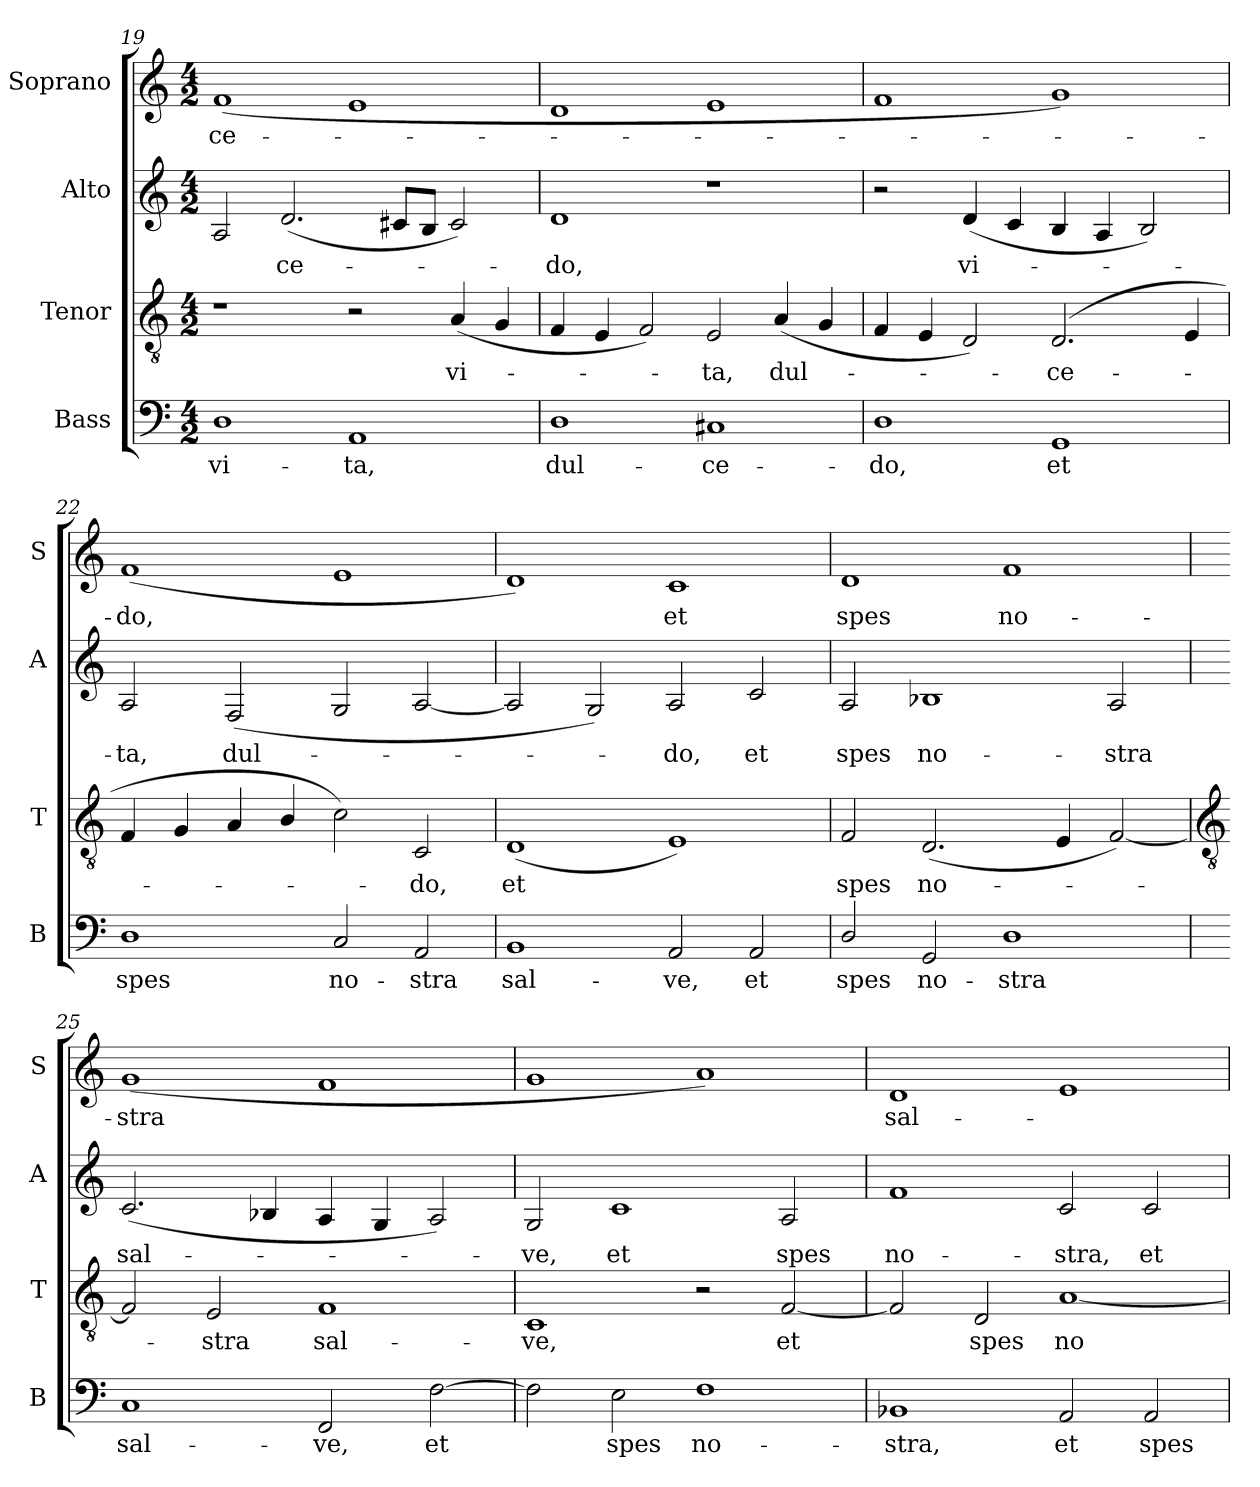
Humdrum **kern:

**kern	**text	**kern	**text	**kern	**text	**kern	**text
*part4	*part4	*part3	*part3	*part2	*part2	*part1	*part1
*staff4	*staff4	*staff3	*staff3	*staff2	*staff2	*staff1	*staff1
*I"Bass	*	*I"Tenor	*	*I"Alto	*	*I"Soprano	*
*I'B	*	*I'T	*	*I'A	*	*I'S	*
!!LO:LB:g=z
*clefF4	*	*clefGv2	*	*clefG2	*	*clefG2	*
*k[]	*	*k[]	*	*k[]	*	*k[]	*
*C:	*	*C:	*	*C:	*	*C:	*
*M4/2	*	*M4/2	*	*M4/2	*	*M4/2	*
=19	=19	=19	=19	=19	=19	=19	=19
!	!LO:LY:b	!	!	!	!	!	!LO:LY:b
1D	vi-	1r	.	2A	.	(<1f	ce-
!	!	!	!	!	!LO:LY:b	!	!
.	.	.	.	(<2.d	ce-	.	.
!	!LO:LY:b	!	!	!	!	!	!
1AA	-ta,	2r	.	.	.	1e	.
.	.	.	.	8c#XL	.	.	.
.	.	.	.	8BJ	.	.	.
!	!	!	!LO:LY:b	!	!	!	!
.	.	(<4A	vi-	2c#)	.	.	.
.	.	4G	.	.	.	.	.
=20	=20	=20	=20	=20	=20	=20	=20
!	!LO:LY:b	!	!	!	!LO:LY:b	!	!
1D	dul-	4F	.	1d	do,	1d	.
.	.	4E	.	.	.	.	.
.	.	2F)	.	.	.	.	.
!	!LO:LY:b	!	!LO:LY:b	!	!	!	!
1C#X	-ce-	2E	ta,	1r	.	1e	.
!	!	!	!LO:LY:b	!	!	!	!
.	.	(<4A	dul-	.	.	.	.
.	.	4G	.	.	.	.	.
=21	=21	=21	=21	=21	=21	=21	=21
!	!LO:LY:b	!	!	!	!	!	!
1D	-do,	4F	.	2r	.	1f	.
.	.	4E	.	.	.	.	.
!	!	!	!	!	!LO:LY:b	!	!
.	.	2D)	.	(<4d	vi-	.	.
.	.	.	.	4c	.	.	.
!	!LO:LY:b	!	!LO:LY:b	!	!	!	!
1GG	et	(<2.D	ce-	4B	.	1g)	.
.	.	.	.	4A	.	.	.
.	.	.	.	2B)	.	.	.
.	.	4E	.	.	.	.	.
=22	=22	=22	=22	=22	=22	=22	=22
!	!LO:LY:b	!	!	!	!LO:LY:b	!	!LO:LY:b
1D	spes	4F	.	2A	ta,	(<1f	do,
.	.	4G	.	.	.	.	.
!	!	!	!	!	!LO:LY:b	!	!
.	.	4A	.	(<2F	dul-	.	.
.	.	4B/	.	.	.	.	.
!	!LO:LY:b	!	!	!	!	!	!
2C	no-	2c)	.	2G	.	1e	.
!	!LO:LY:b	!	!LO:LY:b	!	!	!	!
2AA	-stra	2C	do,	[2A	.	.	.
=23	=23	=23	=23	=23	=23	=23	=23
!	!LO:LY:b	!	!LO:LY:b	!	!	!	!
1BB	sal-	(<1D	et	2A]	.	1d)	.
.	.	.	.	2G)	.	.	.
!	!LO:LY:b	!	!	!	!LO:LY:b	!	!LO:LY:b
2AA	-ve,	1E)	.	2A	do,	1c	et
!	!LO:LY:b	!	!	!	!LO:LY:b	!	!
2AA	et	.	.	2c	et	.	.
=24	=24	=24	=24	=24	=24	=24	=24
!	!LO:LY:b	!	!LO:LY:b	!	!LO:LY:b	!	!LO:LY:b
2D/	spes	2F	spes	2A	spes	1d	spes
!	!LO:LY:b	!	!LO:LY:b	!	!LO:LY:b	!	!
2GG	no-	(<2.D	no-	1B-X	no-	.	.
!	!LO:LY:b	!	!	!	!	!	!LO:LY:b
1D	-stra	.	.	.	.	1f	no-
.	.	4E	.	.	.	.	.
!	!	!	!	!	!LO:LY:b	!	!
.	.	[2F)	.	2A	-stra	.	.
!!LO:LB:g=z
=25	=25	=25	=25	=25	=25	=25	=25
*	*	*clefGv2	*	*	*	*	*
!	!LO:LY:b	!	!	!	!LO:LY:b	!	!LO:LY:b
1C	sal-	2F]	.	(<2.c	sal-	(<1g	-stra
!	!	!	!LO:LY:b	!	!	!	!
.	.	2E	stra	.	.	.	.
.	.	.	.	4B-	.	.	.
!	!LO:LY:b	!	!LO:LY:b	!	!	!	!
2FF	-ve,	1F	sal-	4A	.	1f	.
.	.	.	.	4G	.	.	.
!	!LO:LY:b	!	!	!	!	!	!
[2F	et	.	.	2A)	.	.	.
=26	=26	=26	=26	=26	=26	=26	=26
!	!	!	!LO:LY:b	!	!LO:LY:b	!	!
2F]	.	1C	-ve,	2G	ve,	1g	.
!	!LO:LY:b	!	!	!	!LO:LY:b	!	!
2E	spes	.	.	1c	et	.	.
!	!LO:LY:b	!	!	!	!	!	!
1F	no-	2r	.	.	.	1a)	.
!	!	!	!LO:LY:b	!	!LO:LY:b	!	!
.	.	[2F	et	2A	spes	.	.
=27	=27	=27	=27	=27	=27	=27	=27
!	!LO:LY:b	!	!	!	!LO:LY:b	!	!LO:LY:b
1BB-X	-stra,	2F]	.	1f	no-	1d	sal-
!	!	!	!LO:LY:b	!	!	!	!
.	.	2D	spes	.	.	.	.
!	!LO:LY:b	!	!LO:LY:b	!	!LO:LY:b	!	!
2AA	et	[1A	no-	2c	-stra,	1e	.
!	!LO:LY:b	!	!	!	!LO:LY:b	!	!
2AA	spes	.	.	2c	et	.	.
=	=	=	=	=	=	=	=
*-	*-	*-	*-	*-	*-	*-	*-
